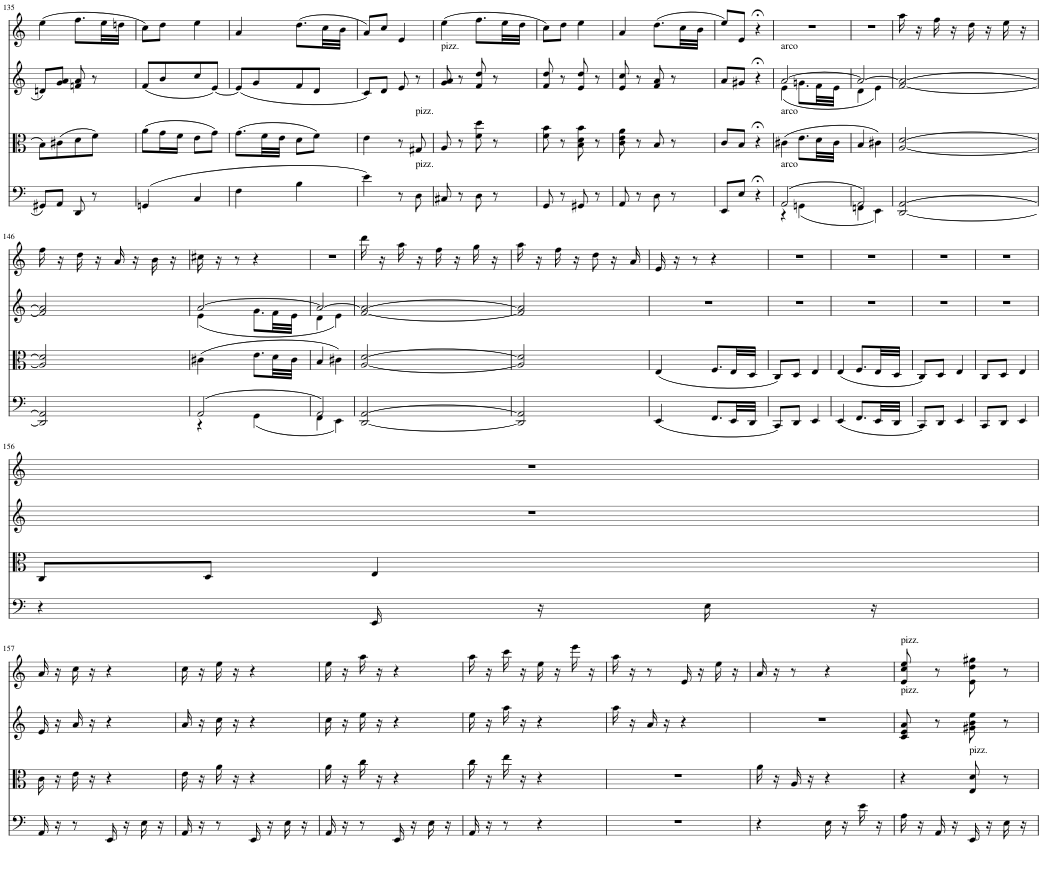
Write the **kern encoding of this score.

**kern	**kern	**kern	**kern
*part4	*part3	*part2	*part1
*staff4	*staff3	*staff2	*staff1
*I"Piano	*I"Piano	*I"Piano	*I"Piano
*I'Pno	*I'Pno	*I'Pno	*I'Pno
!!LO:PB:g=z
*clefF4	*clefC3	*clefG2	*clefG2
*k[]	*k[]	*k[]	*k[]
*M2/4	*M2/4	*M2/4	*M2/4
=135	=135	=135	=135
8GG#X/L	8B\L	8dn/L	(4ee\
8AA/J	(8c#X\	8g/ 8a/J	.
8DD/	8d\	8fn/ 8a/	8.ff\L
8r	8f\J)	8r	.
.	.	.	32ee\LL
.	.	.	32ddn\JJJ
=136	=136	=136	=136
(4GGn/	(8a\L	(8f/L	8cc\L)
.	16g\L	8b/	8dd\J
.	16f\JJ	.	.
4C/	8e\L	8cc/	4ee\
.	8g\J)	[8e/J)	.
=137	=137	=137	=137
4F\	(8.g\L	(8e/L]	4a/
.	.	8g/	.
.	32f\LL	.	.
.	32e\JJJ	.	.
4B\	8d\L	8f/	(8.dd\L
.	8f\J)	8d/J	.
.	.	.	32cc\LL
.	.	.	32b\JJJ
=138	=138	=138	=138
4e\)	4e\	8c/L)	8a/L)
.	.	8d/J	8cc/J
8r	8r	8e/	4e/
!	!LO:TX:a:t=pizz.	!	!
!LO:TX:a:t=pizz.	!	!	!
8D\	8G#X/	8r	.
=139	=139	=139	=139
!	!	!LO:TX:a:t=pizz.	!
8C#X/	8A/	8g/ 8a/	(4ee\
8r	8r	8r	.
8D\	8f\ 8dd\	8f/ 8dd/	8.ff\L
8r	8r	8r	.
.	.	.	32ee\LL
.	.	.	32dd\JJJ
=140	=140	=140	=140
8GG/	8f\ 8b\	8f/ 8dd/	8cc\L)
8r	8r	8r	8dd\J
8GG#X/	8B\ 8d\ 8b\	8e/ 8dd/	4ee\
8r	8r	8r	.
=141	=141	=141	=141
8AA/	8c\ 8e\ 8a\	8e/ 8cc/	4a/
8r	8r	8r	.
8D\	8B/	8f/ 8a/	(8.dd\L
8r	8r	8r	.
.	.	.	32cc\LL
.	.	.	32b\JJJ
=142	=142	=142	=142
8EE/L	8c/L	8a/L	8ee/L)
8E/J	8B/J	8g#X/J	8e/J
4r;<	4r;<	4r;<	4r;<
=143	=143	=143	=143
*^	*	*^	*
!	!	!	!LO:TX:a:t=arco	!	!
!	!	!LO:TX:a:t=arco	!	!	!
!LO:TX:a:t=arco	!	!	!	!	!
(2AA/	4r	(4c#X\	[2a/	(4e\	2r
.	(4GGn\	8.e\L	.	8.gn\L	.
.	.	32d\LL	.	32f\LL	.
.	.	32c#\JJJ	.	32e\JJJ	.
=144	=144	=144	=144	=144	=144
2AA/)	4FFn\	4B/	2a/_	4d\	2r
.	4EE\)	4c#X\)	.	4e\)	.
*v	*v	*	*v	*v	*
=145	=145	=145	=145
[2DD/ [2AA/	[2A/ [2d/	[2f/ 2a/_	16aa\
.	.	.	16r
.	.	.	16ff\
.	.	.	16r
.	.	.	16dd\
.	.	.	16r
.	.	.	16ee\
.	.	.	16r
!!LO:LB:g=z
=146	=146	=146	=146
2DD/] 2AA/]	2A/] 2d/]	2f/] 2a/]	16ff\
.	.	.	16r
.	.	.	16dd\
.	.	.	16r
.	.	.	16a/
.	.	.	16r
.	.	.	16b\
.	.	.	16r
=147	=147	=147	=147
*^	*	*^	*
(2AA/	4r	(4c#X\	[2a/	(4e\	16cc#X\
.	.	.	.	.	16r
.	.	.	.	.	8r
.	(4GG\	8.e\L	.	8.g\L	4r
.	.	32d\LL	.	32f\LL	.
.	.	32c#\JJJ	.	32e\JJJ	.
=148	=148	=148	=148	=148	=148
2AA/)	4FF\	4B/	2a/_	4d\	2r
.	4EE\)	4c#X\)	.	4e\)	.
*v	*v	*	*v	*v	*
=149	=149	=149	=149
[2DD/ [2AA/	[2A/ [2d/	[2f/ 2a/_	16ddd\
.	.	.	16r
.	.	.	16aa\
.	.	.	16r
.	.	.	16ff\
.	.	.	16r
.	.	.	16gg\
.	.	.	16r
=150	=150	=150	=150
2DD/] 2AA/]	2A/] 2d/]	2f/] 2a/]	16aa\
.	.	.	16r
.	.	.	16ff\
.	.	.	16r
.	.	.	8dd\
.	.	.	16r
.	.	.	16a/
=151	=151	=151	=151
(4EE/	(4E/	2r	16e/
.	.	.	16r
.	.	.	8r
8.FF/L	8.F/L	.	4r
32EE/LL	32E/LL	.	.
32DD/JJJ	32D/JJJ	.	.
=152	=152	=152	=152
8CC/L)	8C/L)	2r	2r
8DD/J	8D/J	.	.
4EE/	4E/	.	.
=153	=153	=153	=153
(4EE/	(4E/	2r	2r
8.FF/L	8.F/L	.	.
32EE/LL	32E/LL	.	.
32DD/JJJ	32D/JJJ	.	.
=154	=154	=154	=154
8CC/L)	8C/L)	2r	2r
8DD/J	8D/J	.	.
4EE/	4E/	.	.
=155	=155	=155	=155
8CC/L	8C/L	2r	2r
8DD/J	8D/J	.	.
4EE/	4E/	.	.
!!LO:LB:g=z
=156	=156	=156	=156
4r	8C/L	2r	2r
.	8D/J	.	.
16EE/	4E/	.	.
16r	.	.	.
16E\	.	.	.
16r	.	.	.
!!LO:LB:g=z
=157	=157	=157	=157
16AA/	16c\	16e/	16a/
16r	16r	16r	16r
8r	16e\	16a/	16cc\
.	16r	16r	16r
16EE/	4r	4r	4r
16r	.	.	.
16E\	.	.	.
16r	.	.	.
=158	=158	=158	=158
16AA/	16e\	16a/	16cc\
16r	16r	16r	16r
8r	16a\	16cc\	16ee\
.	16r	16r	16r
16EE/	4r	4r	4r
16r	.	.	.
16E\	.	.	.
16r	.	.	.
=159	=159	=159	=159
16AA/	16a\	16cc\	16ee\
16r	16r	16r	16r
8r	16cc\	16ee\	16aa\
.	16r	16r	16r
16EE/	4r	4r	4r
16r	.	.	.
16E\	.	.	.
16r	.	.	.
=160	=160	=160	=160
16AA/	16cc\	16ee\	16aa\
16r	16r	16r	16r
8r	16ee\	16aa\	16ccc\
.	16r	16r	16r
4r	4r	4r	16ee\
.	.	.	16r
.	.	.	16eee\
.	.	.	16r
=161	=161	=161	=161
2r	2r	16aa\	16aa\
.	.	16r	16r
.	.	16a/	8r
.	.	16r	.
.	.	4r	16e/
.	.	.	16r
.	.	.	16ee\
.	.	.	16r
=162	=162	=162	=162
4r	16a\	2r	16a/
.	16r	.	16r
.	16A/	.	8r
.	16r	.	.
16E\	4r	.	4r
16r	.	.	.
16e\	.	.	.
16r	.	.	.
=163	=163	=163	=163
!	!	!	!LO:TX:a:t=pizz.
!	!	!LO:TX:a:t=pizz.	!
16A\	4r	8c/ 8e/ 8a/	8e/ 8cc/ 8ee/
16r	.	.	.
16AA/	.	8r	8r
16r	.	.	.
!	!LO:TX:a:t=pizz.	!	!
16EE/	8E/ 8d/	8g#X\ 8b\ 8ee\	8e\ 8dd\ 8gg#X\
16r	.	.	.
16E\	8r	8r	8r
16r	.	.	.
=	=	=	=
*-	*-	*-	*-
